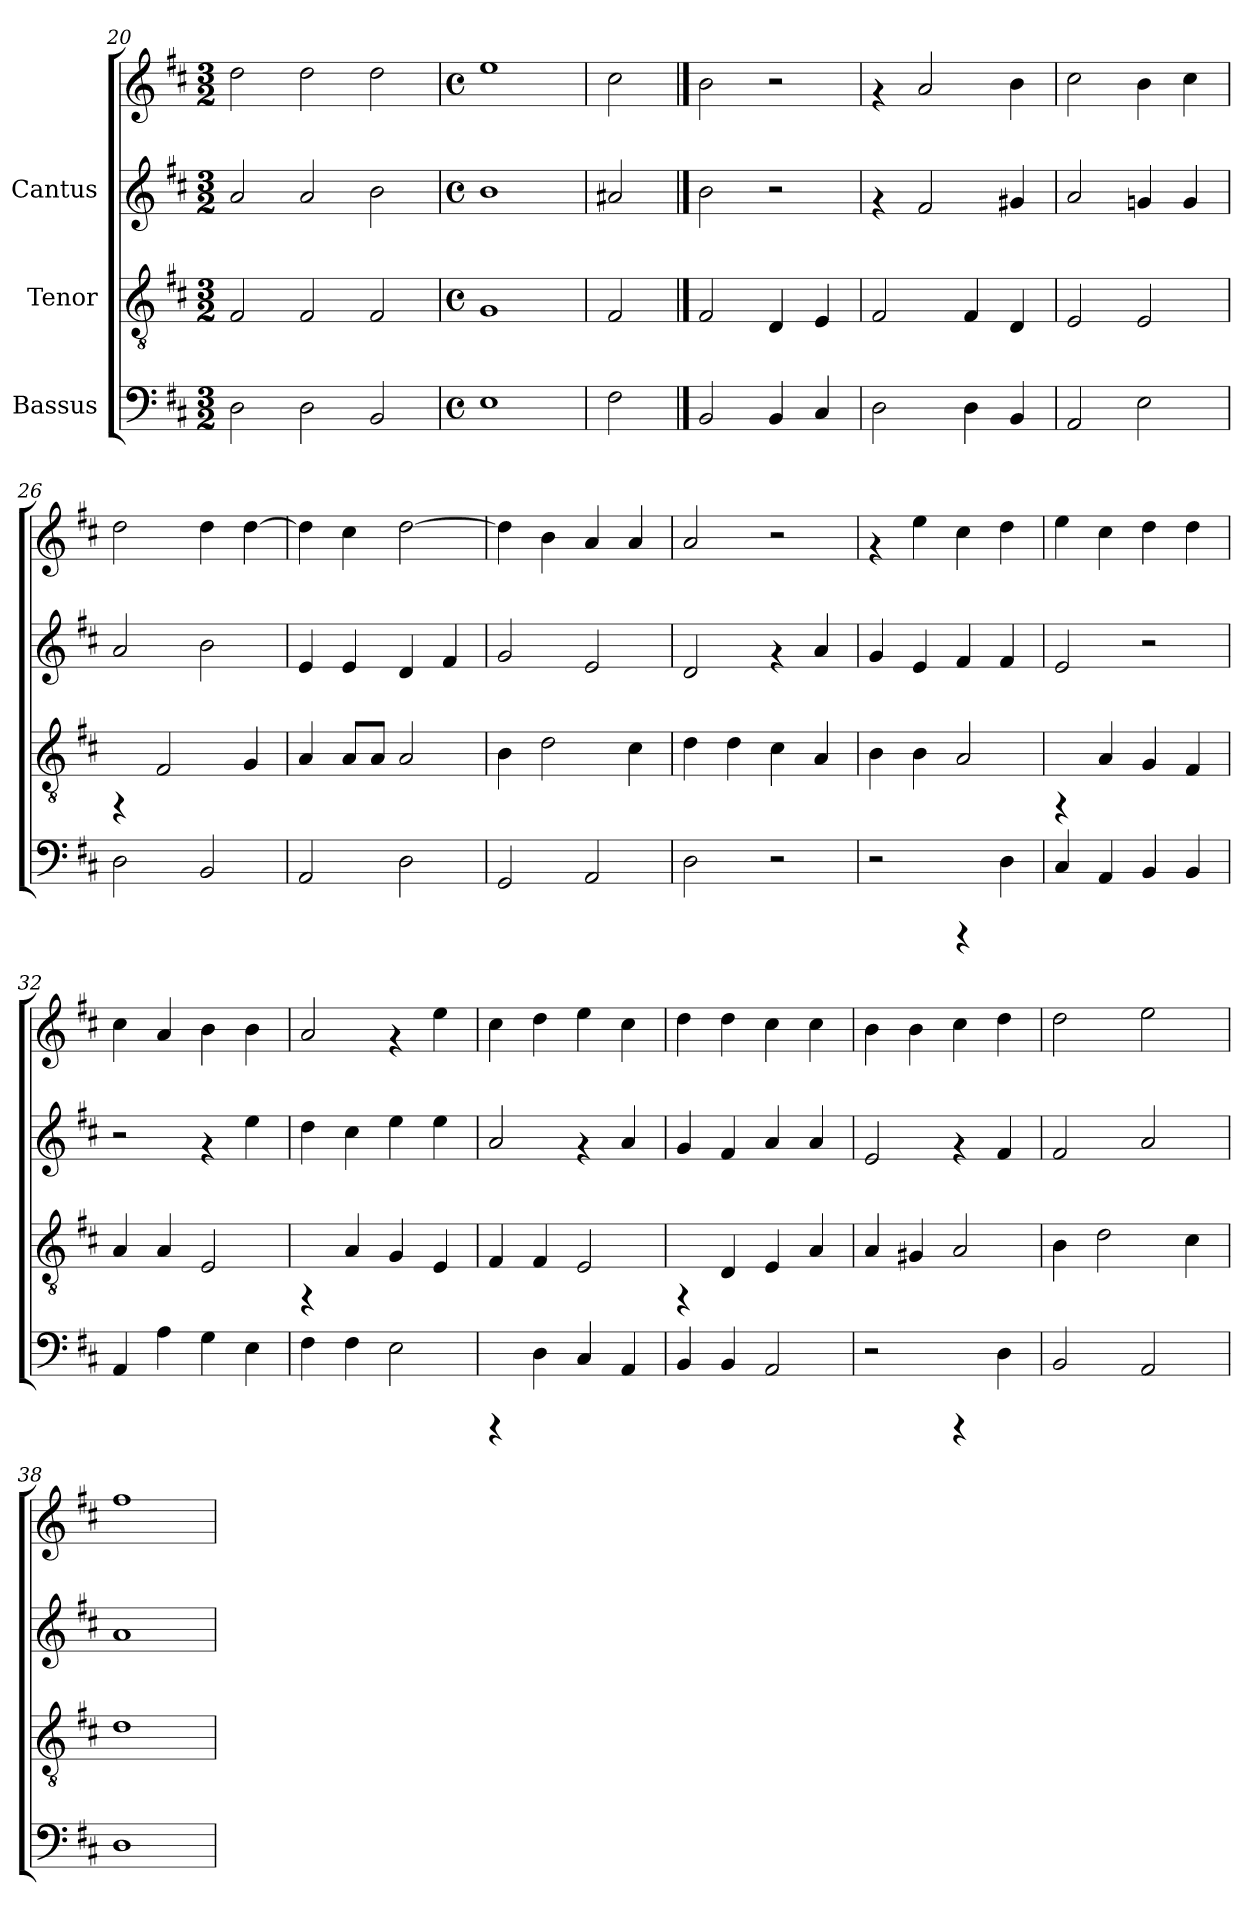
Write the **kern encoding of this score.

**kern	**kern	**kern	**kern
*part3	*part2	*part1	*part1
*staff4	*staff3	*staff2	*staff1
*I"Bassus	*I"Tenor	*I"Cantus	*
!!LO:PB:g=z
*clefF4	*clefGv2	*clefG2	*clefG2
*k[f#c#]	*k[f#c#]	*k[f#c#]	*k[f#c#]
*D:	*D:	*D:	*D:
*M3/2	*M3/2	*M3/2	*M3/2
=20	=20	=20	=20
2D\	2F#/	2a/	2dd\
2D\	2F#/	2a/	2dd\
2BB/	2F#/	2b\	2dd\
=21	=21	=21	=21
*M4/4	*M4/4	*M4/4	*M4/4
*met(c)	*met(c)	*met(c)	*met(c)
1E	1G	1b	1ee
=22!|	=22!|	=22!|	=22!|
2F#\	2F#/	2a#X/	2cc#\
==23	==23	==23	==23
*	*	*	*MM168
2BB/	2F#/	2b\	2b\
4BB/	4D/	2r	2r
4C#/	4E/	.	.
=24	=24	=24	=24
2D\	2F#/	4rf	4rf
.	.	2f#/	2a/
4D\	4F#/	.	.
4BB/	4D/	4g#X/	4b\
=25	=25	=25	=25
2AA/	2E/	2a/	2cc#\
2E\	2E/	4gn/	4b\
.	.	4g/	4cc#\
=26	=26	=26	=26
2D\	4rFF	2a/	2dd\
.	2F#/	.	.
2BB/	.	2b\	4dd\
.	4G/	.	[>4dd\
!!LO:LB:g=z
=27	=27	=27	=27
2AA/	4A/	4e/	4dd\]
.	8A/L	4e/	4cc#\
.	8A/J	.	.
2D\	2A/	4d/	[>2dd\
.	.	4f#/	.
=28	=28	=28	=28
2GG/	4B\	2g/	4dd\]
.	2d\	.	4b\
2AA/	.	2e/	4a/
.	4c#\	.	4a/
=29	=29	=29	=29
2D\	4d\	2d/	2a/
.	4d\	.	.
2r	4c#\	4rf	2r
.	4A/	4a/	.
=30	=30	=30	=30
2r	4B\	4g/	4rf
.	4B\	4e/	4ee\
4rCCC	2A/	4f#/	4cc#\
4D\	.	4f#/	4dd\
=31	=31	=31	=31
4C#/	4rFF	2e/	4ee\
4AA/	4A/	.	4cc#\
4BB/	4G/	2r	4dd\
4BB/	4F#/	.	4dd\
=32	=32	=32	=32
4AA/	4A/	2r	4cc#\
4A\	4A/	.	4a/
4G\	2E/	4rf	4b\
4E\	.	4ee\	4b\
!!LO:LB:g=z
=33	=33	=33	=33
4F#\	4rFF	4dd\	2a/
4F#\	4A/	4cc#\	.
2E\	4G/	4ee\	4rf
.	4E/	4ee\	4ee\
=34	=34	=34	=34
4rCCC	4F#/	2a/	4cc#\
4D\	4F#/	.	4dd\
4C#/	2E/	4rf	4ee\
4AA/	.	4a/	4cc#\
=35	=35	=35	=35
4BB/	4rFF	4g/	4dd\
4BB/	4D/	4f#/	4dd\
2AA/	4E/	4a/	4cc#\
.	4A/	4a/	4cc#\
=36	=36	=36	=36
2r	4A/	2e/	4b\
.	4G#X/	.	4b\
4rCCC	2A/	4rf	4cc#\
4D\	.	4f#/	4dd\
=37	=37	=37	=37
2BB/	4B\	2f#/	2dd\
.	2d\	.	.
2AA/	.	2a/	2ee\
.	4c#\	.	.
=38	=38	=38	=38
1D	1d	1a	1ff#
=	=	=	=
*-	*-	*-	*-
